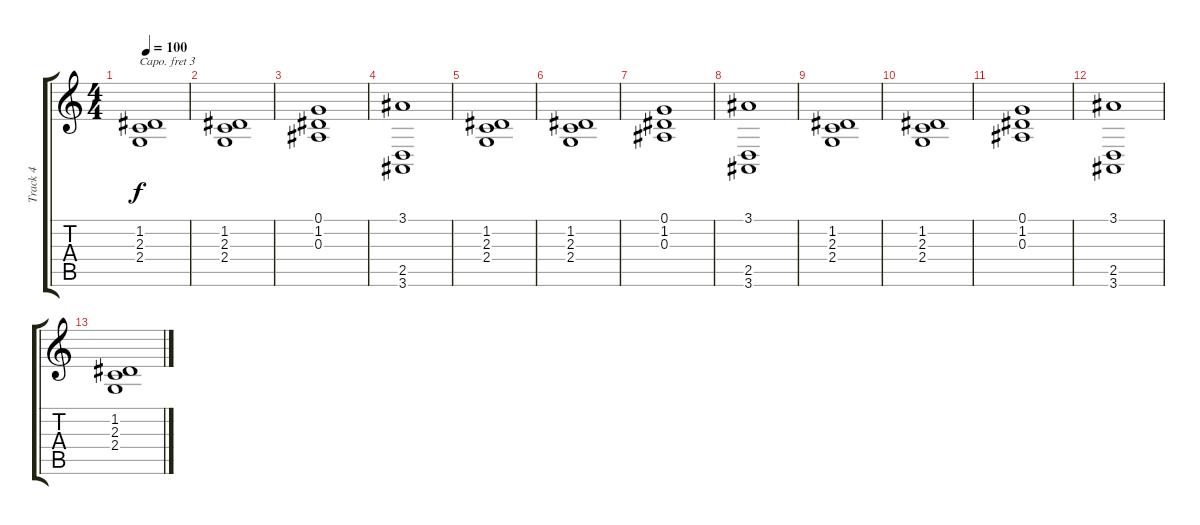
\track ("Track 4" "Track 4") {instrument stringensemble2}
\staff {score tabs}
\capo 3
\tuning (E4 B3 G3 D3 A2 E2) {hide}
\ts (4 4)
\tempo 100
\clef g2
\ks c
(1.2 2.3 2.4).1{dy f} |
(1.2 2.3 2.4).1 |
(0.1 1.2 0.3).1 |
(3.1 2.5 3.6).1 |
(1.2 2.3 2.4).1 |
(1.2 2.3 2.4).1 |
(0.1 1.2 0.3).1 |
(3.1 2.5 3.6).1 |
(1.2 2.3 2.4).1 |
(1.2 2.3 2.4).1 |
(0.1 1.2 0.3).1 |
(3.1 2.5 3.6).1 |
(1.2 2.3 2.4).1
